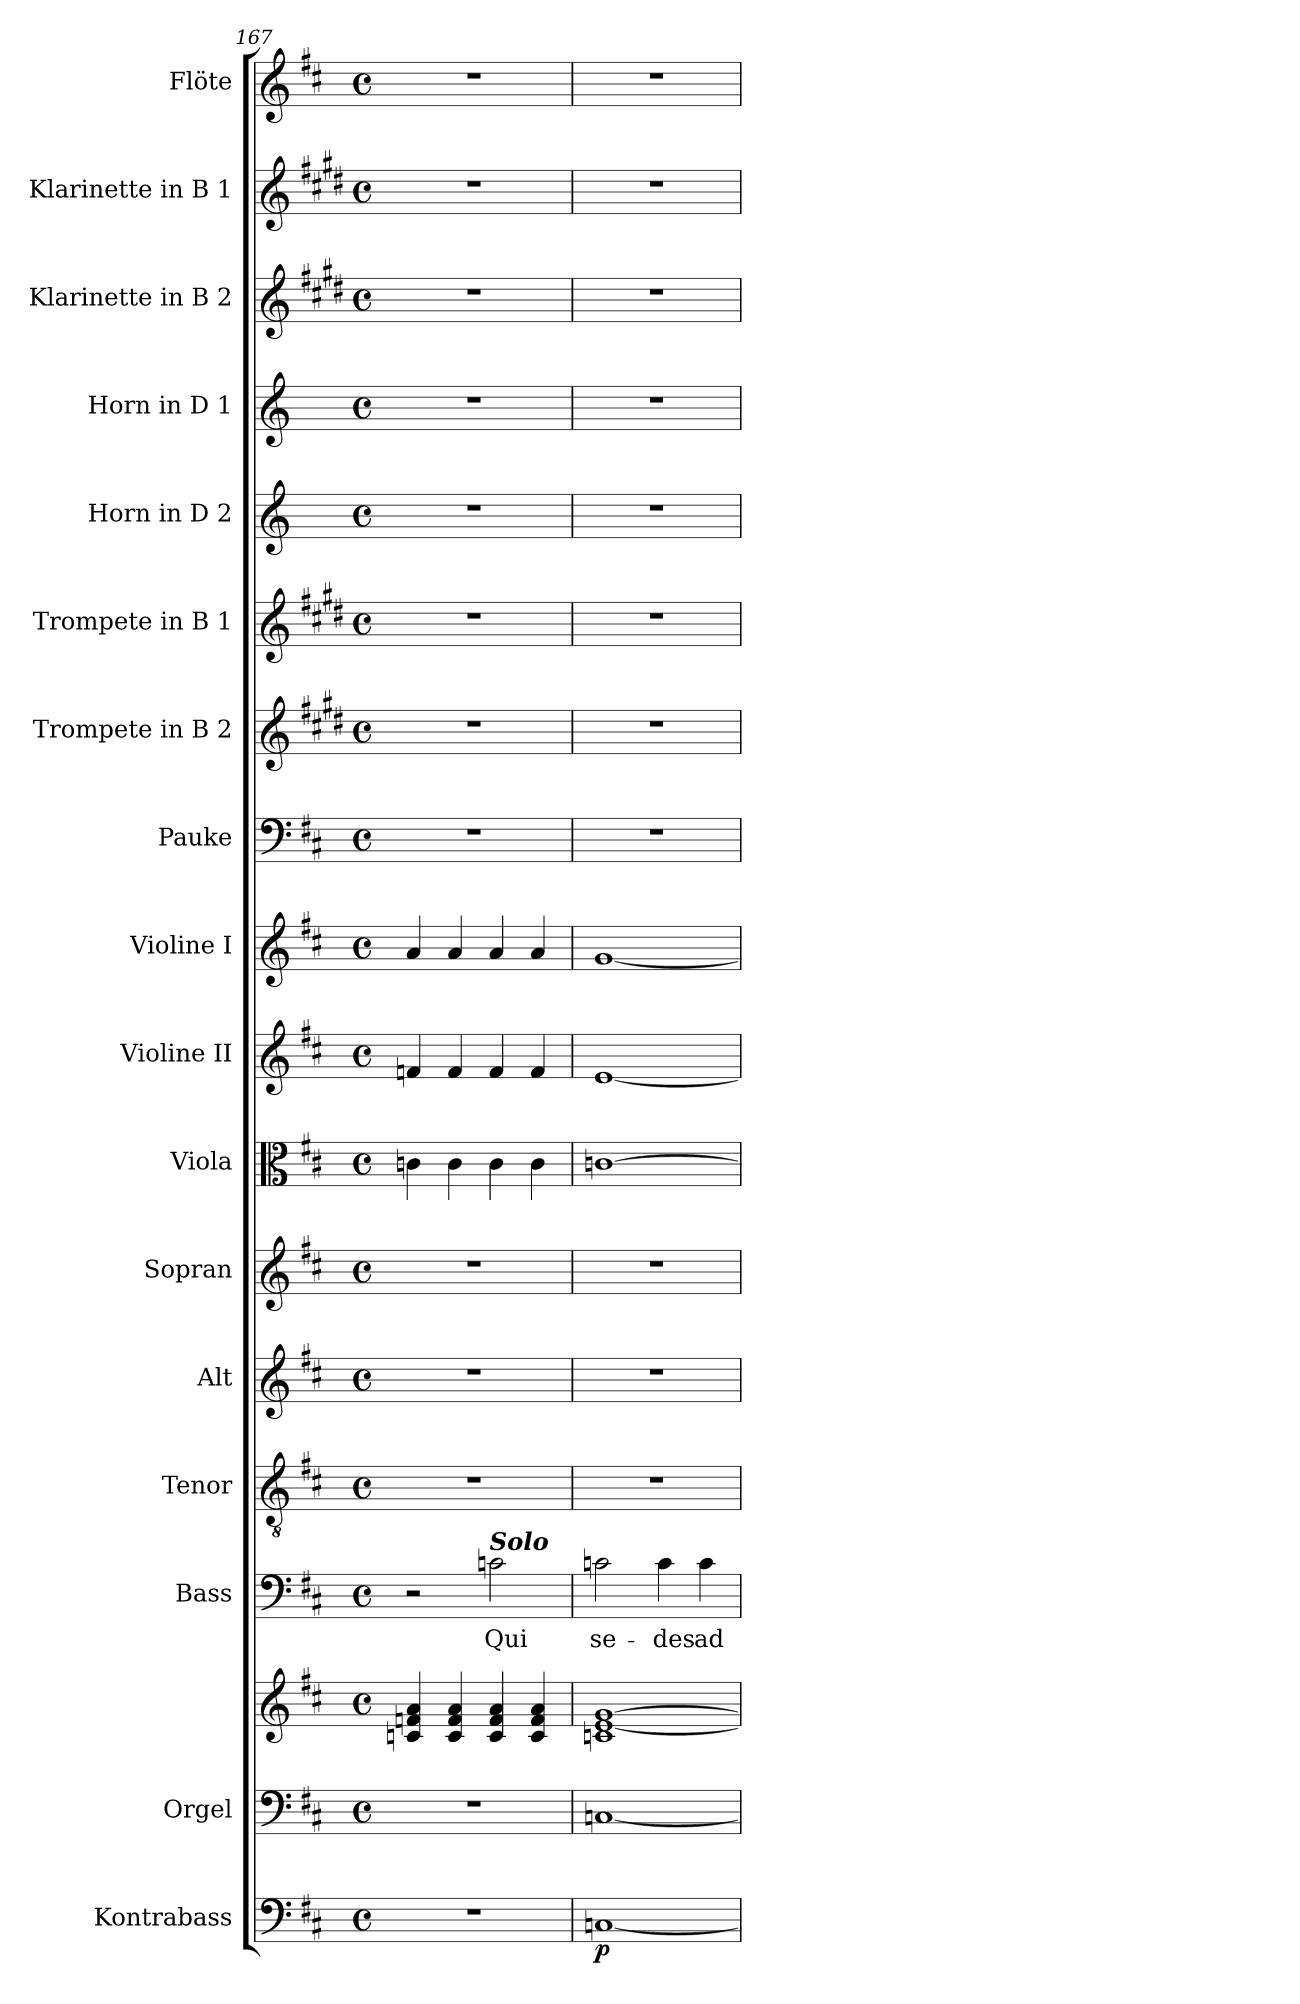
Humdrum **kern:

**kern	**dynam	**kern	**kern	**kern	**text	**kern	**kern	**kern	**kern	**kern	**kern	**kern	**kern	**kern	**kern	**kern	**kern	**kern	**kern
*part17	*part17	*part16	*part16	*part15	*part15	*part14	*part13	*part12	*part11	*part10	*part9	*part8	*part7	*part6	*part5	*part4	*part3	*part2	*part1
*staff18	*staff18	*staff17	*staff16	*staff15	*staff15	*staff14	*staff13	*staff12	*staff11	*staff10	*staff9	*staff8	*staff7	*staff6	*staff5	*staff4	*staff3	*staff2	*staff1
*I"Kontrabass	*	*I"Orgel	*	*I"Bass	*	*I"Tenor	*I"Alt	*I"Sopran	*I"Viola	*I"Violine II	*I"Violine I	*I"Pauke	*I"Trompete in B 2	*I"Trompete in B 1	*I"Horn in D 2	*I"Horn in D 1	*I"Klarinette in B 2	*I"Klarinette in B 1	*I"Flöte
*I'Kb.	*	*I'Org.	*	*I'B	*	*I'T	*I'A	*I'S	*I'Vla.	*I'Vl. II	*I'Vl. I	*I'Pk.	*I'Trp. 2	*I'Trp. 1	*I'Hrn. 2	*I'Hrn. 1	*I'Kl. 2	*I'Kl. 1	*I'Fl.
*clefF4	*	*clefF4	*clefG2	*clefF4	*	*clefGv2	*clefG2	*clefG2	*clefC3	*clefG2	*clefG2	*clefF4	*clefG2	*clefG2	*clefG2	*clefG2	*clefG2	*clefG2	*clefG2
*ITrd7c12	*	*	*	*	*	*	*	*	*	*	*	*	*ITrd1c2	*ITrd1c2	*ITrd-1c-2	*ITrd-1c-2	*ITrd1c2	*ITrd1c2	*
*k[f#c#]	*	*k[f#c#]	*k[f#c#]	*k[f#c#]	*	*k[f#c#]	*k[f#c#]	*k[f#c#]	*k[f#c#]	*k[f#c#]	*k[f#c#]	*k[f#c#]	*k[f#c#]	*k[f#c#]	*k[f#c#]	*k[f#c#]	*k[f#c#]	*k[f#c#]	*k[f#c#]
*D:	*	*D:	*D:	*D:	*	*D:	*D:	*D:	*D:	*D:	*D:	*D:	*D:	*D:	*D:	*D:	*D:	*D:	*D:
*M4/4	*	*M4/4	*M4/4	*M4/4	*	*M4/4	*M4/4	*M4/4	*M4/4	*M4/4	*M4/4	*M4/4	*M4/4	*M4/4	*M4/4	*M4/4	*M4/4	*M4/4	*M4/4
*met(c)	*	*met(c)	*met(c)	*met(c)	*	*met(c)	*met(c)	*met(c)	*met(c)	*met(c)	*met(c)	*met(c)	*met(c)	*met(c)	*met(c)	*met(c)	*met(c)	*met(c)	*met(c)
=167	=167	=167	=167	=167	=167	=167	=167	=167	=167	=167	=167	=167	=167	=167	=167	=167	=167	=167	=167
1r	.	1r	4cn/ 4fn/ 4a/	2r	.	1r	1r	1r	4cn\	4fn/	4a/	1r	1r	1r	1r	1r	1r	1r	1r
.	.	.	4c/ 4f/ 4a/	.	.	.	.	.	4c\	4f/	4a/	.	.	.	.	.	.	.	.
!	!	!	!	!LO:TX:a:Bi:t=Solo	!	!	!	!	!	!	!	!	!	!	!	!	!	!	!
!	!	!	!	!	!LO:LY:b	!	!	!	!	!	!	!	!	!	!	!	!	!	!
.	.	.	4c/ 4f/ 4a/	2cn\	Qui	.	.	.	4c\	4f/	4a/	.	.	.	.	.	.	.	.
.	.	.	4c/ 4f/ 4a/	.	.	.	.	.	4c\	4f/	4a/	.	.	.	.	.	.	.	.
!!LO:PB:g=z
=168	=168	=168	=168	=168	=168	=168	=168	=168	=168	=168	=168	=168	=168	=168	=168	=168	=168	=168	=168
!	!LO:DY:b	!	!	!	!LO:LY:b	!	!	!	!	!	!	!	!	!	!	!	!	!	!
[1CCn	p	[1Cn	1cn [1e [1g	2cn\	se-	1r	1r	1r	[1cn	[1e	[1g	1r	1r	1r	1r	1r	1r	1r	1r
!	!	!	!	!	!LO:LY:b	!	!	!	!	!	!	!	!	!	!	!	!	!	!
.	.	.	.	4c\	-des	.	.	.	.	.	.	.	.	.	.	.	.	.	.
!	!	!	!	!	!LO:LY:b	!	!	!	!	!	!	!	!	!	!	!	!	!	!
.	.	.	.	4c\	ad	.	.	.	.	.	.	.	.	.	.	.	.	.	.
=	=	=	=	=	=	=	=	=	=	=	=	=	=	=	=	=	=	=	=
*-	*-	*-	*-	*-	*-	*-	*-	*-	*-	*-	*-	*-	*-	*-	*-	*-	*-	*-	*-
